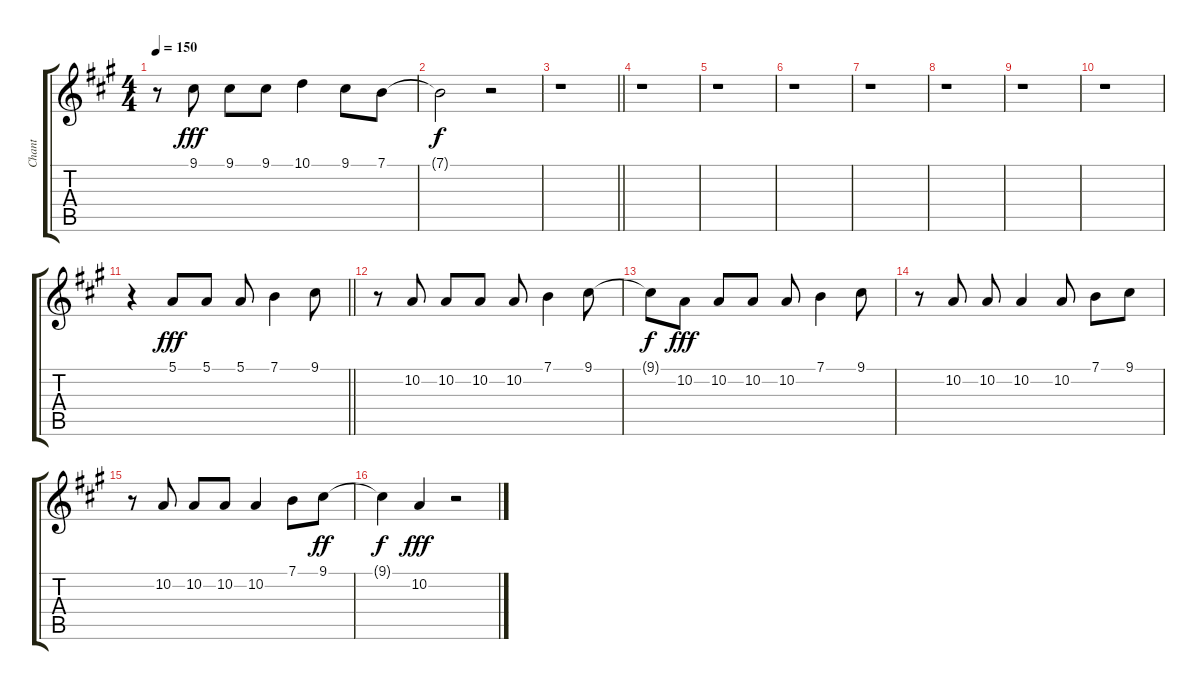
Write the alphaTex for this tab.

\track ("Chant" "Chant") {instrument acousticgrandpiano}
\staff {score tabs}
\tuning (E4 B3 G3 D3 A2 E2) {hide}
\ts (4 4)
\tempo 150
\clef g2
\ks a
r.8{dy ff} 9.1.8{dy fff} 9.1.8 9.1.8 10.1.4 9.1.8 7.1.8 |
7.1{t}.2{dy f} r.2 |
\barLineRight lightlight
r.1 |
r.1 |
r.1 |
r.1 |
r.1 |
r.1 |
r.1 |
r.1 |
\barLineRight lightlight
r.4 5.1.8{dy fff} 5.1.8 5.1.8 7.1.4 9.1.8 |
r.8 10.2.8 10.2.8 10.2.8 10.2.8 7.1.4 9.1.8 |
9.1{t}.8{dy f} 10.2.8{dy fff} 10.2.8 10.2.8 10.2.8 7.1.4 9.1.8 |
r.8 10.2.8 10.2.8 10.2.4 10.2.8 7.1.8 9.1.8 |
r.8 10.2.8 10.2.8 10.2.8 10.2.4 7.1.8 9.1.8{dy ff} |
9.1{t}.4{dy f} 10.2.4{dy fff} r.2
